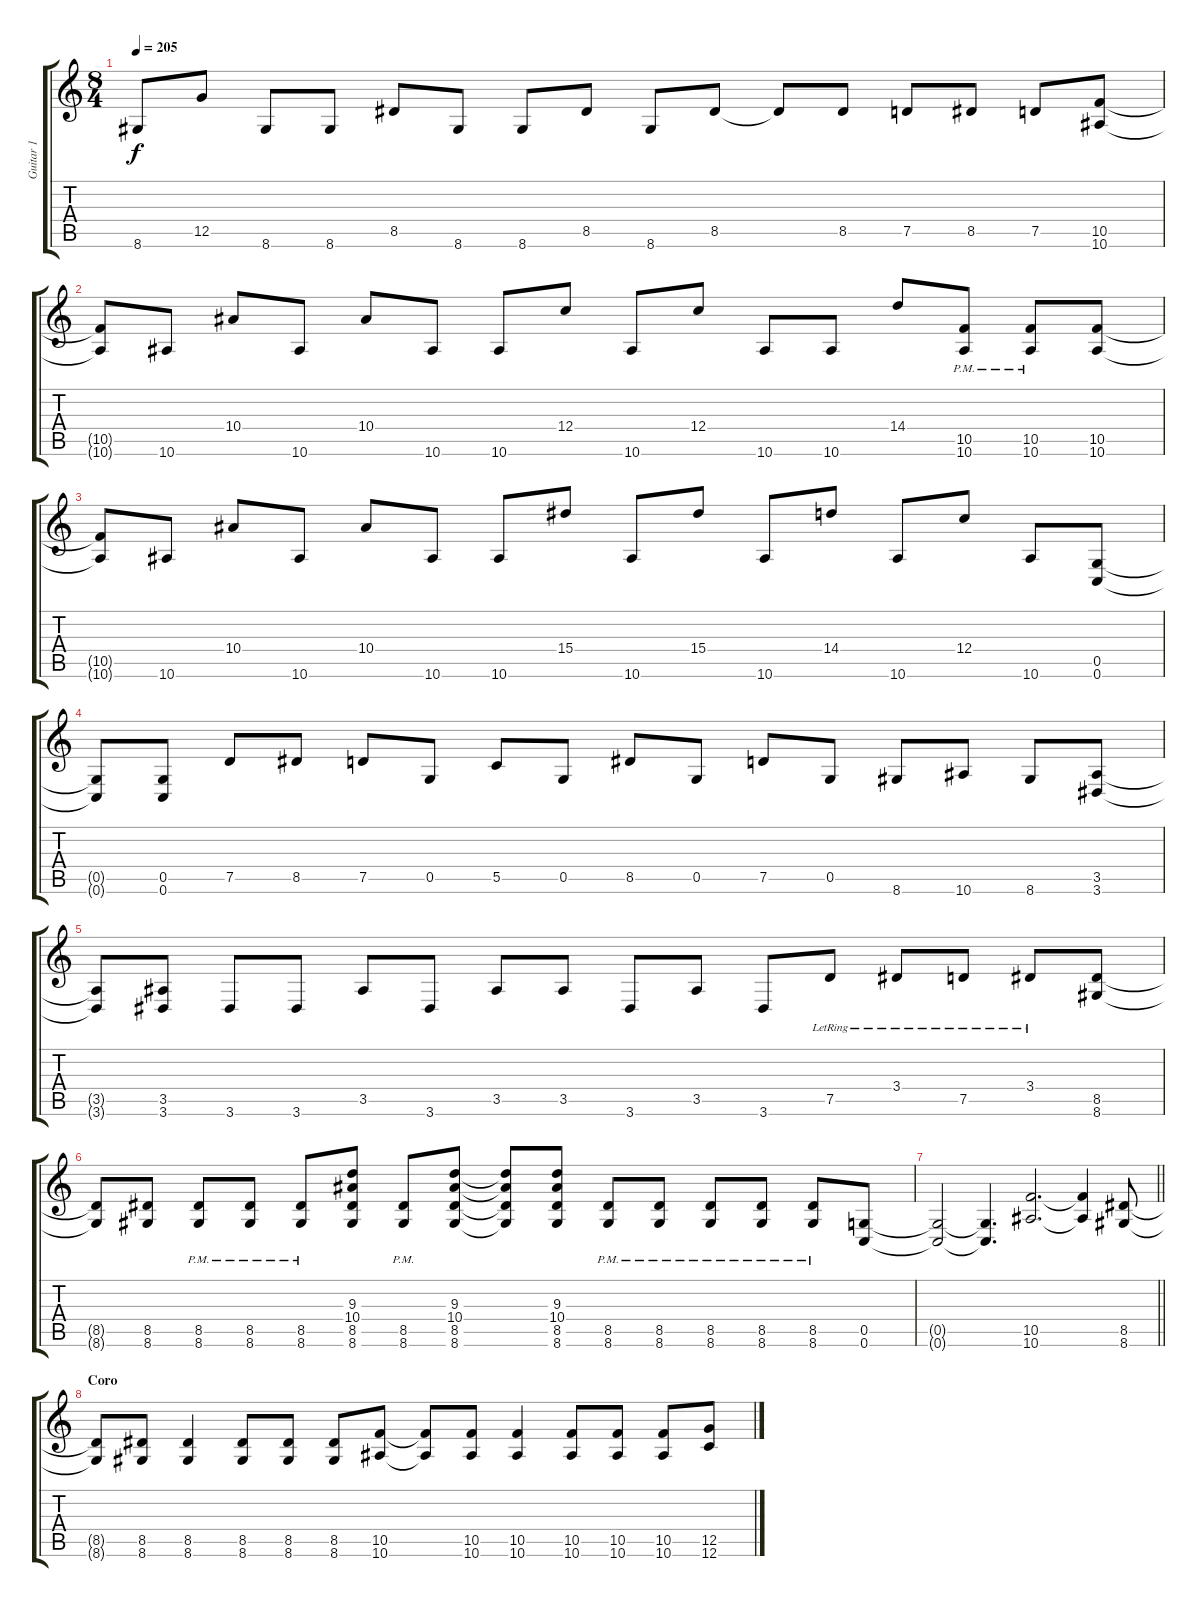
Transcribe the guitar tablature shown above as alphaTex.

\track ("Guitar 1" "Guitar 1") {instrument overdrivenguitar}
\staff {score tabs}
\tuning (D4 A3 F3 C3 G2 C2) {hide}
\ts (8 4)
\tempo 205
\clef g2
\ks c
8.6.8{dy f} 12.5.8 8.6.8 8.6.8 8.5.8 8.6.8 8.6.8 8.5.8 8.6.8 8.5.8 8.5{t}.8 8.5.8 7.5.8 8.5.8 7.5.8 (10.5 10.6).8 |
(10.5{t} 10.6{t}).8 10.6.8 10.4.8 10.6.8 10.4.8 10.6.8 10.6.8 12.4.8 10.6.8 12.4.8 10.6.8 10.6.8 14.4.8 (10.5{pm} 10.6).8 (10.5{pm} 10.6).8 (10.5 10.6).8 |
(10.5{t} 10.6{t}).8 10.6.8 10.4.8 10.6.8 10.4.8 10.6.8 10.6.8 15.4.8 10.6.8 15.4.8 10.6.8 14.4.8 10.6.8 12.4.8 10.6.8 (0.5 0.6).8 |
(0.5{t} 0.6{t}).8 (0.5 0.6).8 7.5.8 8.5.8 7.5.8 0.5.8 5.5.8 0.5.8 8.5.8 0.5.8 7.5.8 0.5.8 8.6.8 10.6.8 8.6.8 (3.5 3.6).8 |
(3.5{t} 3.6{t}).8 (3.5 3.6).8 3.6.8 3.6.8 3.5.8 3.6.8 3.5.8 3.5.8 3.6.8 3.5.8 3.6.8 7.5{lr}.8 3.4{lr}.8 7.5{lr}.8 3.4{lr}.8 (8.5 8.6).8 |
(8.5{t} 8.6{t}).8 (8.5 8.6).8 (8.5{pm} 8.6{pm}).8 (8.5{pm} 8.6{pm}).8 (8.5{pm} 8.6{pm}).8 (9.3 10.4 8.5 8.6).8 (8.5{pm} 8.6{pm}).8 (9.3 10.4 8.5 8.6).8 (9.3{t} 10.4{t} 8.5{t} 8.6{t}).8 (9.3 10.4 8.5 8.6).8 (8.5{pm} 8.6{pm}).8 (8.5{pm} 8.6{pm}).8 (8.5{pm} 8.6{pm}).8 (8.5{pm} 8.6{pm}).8 (8.5{pm} 8.6{pm}).8 (0.5 0.6).8 |
\barLineRight lightlight
(0.5{t} 0.6{t}).2 (0.5{t} 0.6{t}).4{d} (10.5 10.6).2{d} (10.5{t} 10.6{t}).4 (8.5 8.6).8 |
\section ("" "Coro")
(8.5{t} 8.6{t}).8 (8.5 8.6).8 (8.5 8.6).4 (8.5 8.6).8 (8.5 8.6).8 (8.5 8.6).8 (10.5 10.6).8 (10.5{t} 10.6{t}).8 (10.5 10.6).8 (10.5 10.6).4 (10.5 10.6).8 (10.5 10.6).8 (10.5 10.6).8 (12.5 12.6).8
